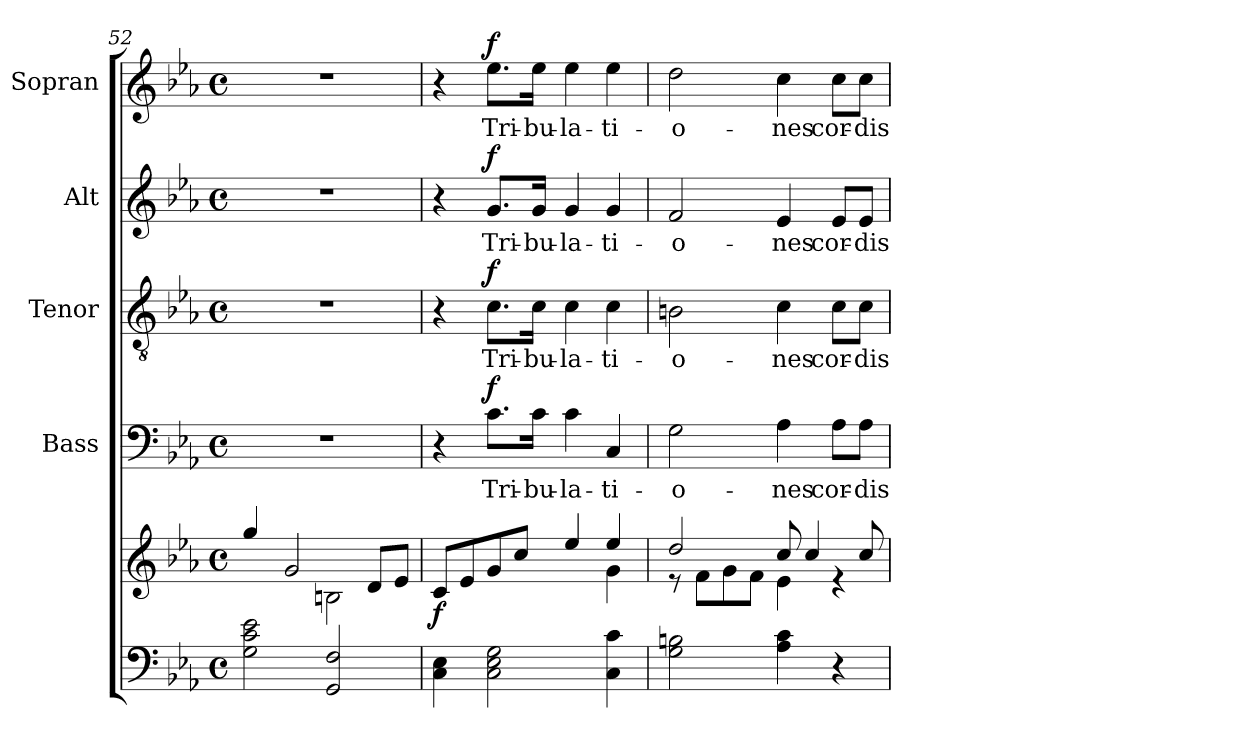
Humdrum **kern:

**kern	**kern	**dynam	**kern	**text	**dynam	**kern	**text	**dynam	**kern	**text	**dynam	**kern	**text	**dynam
*part5	*part5	*part5	*part4	*part4	*part4	*part3	*part3	*part3	*part2	*part2	*part2	*part1	*part1	*part1
*staff6	*staff5	*staff5/6	*staff4	*staff4	*staff4	*staff3	*staff3	*staff3	*staff2	*staff2	*staff2	*staff1	*staff1	*staff1
*	*	*	*I"Bass	*	*	*I"Tenor	*	*	*I"Alt	*	*	*I"Sopran	*	*
*	*	*	*I'B.	*	*	*I'T.	*	*	*I'A.	*	*	*I'S.	*	*
*clefF4	*clefG2	*	*clefF4	*	*	*clefGv2	*	*	*clefG2	*	*	*clefG2	*	*
*k[b-e-a-]	*k[b-e-a-]	*	*k[b-e-a-]	*	*	*k[b-e-a-]	*	*	*k[b-e-a-]	*	*	*k[b-e-a-]	*	*
*E-:	*E-:	*	*E-:	*	*	*E-:	*	*	*E-:	*	*	*E-:	*	*
*M4/4	*M4/4	*	*M4/4	*	*	*M4/4	*	*	*M4/4	*	*	*M4/4	*	*
*met(c)	*met(c)	*	*met(c)	*	*	*met(c)	*	*	*met(c)	*	*	*met(c)	*	*
=52	=52	=52	=52	=52	=52	=52	=52	=52	=52	=52	=52	=52	=52	=52
*	*^	*	*	*	*	*	*	*	*	*	*	*	*	*
2G\ 2c\ 2e-\	4gg/	2ryy	.	1r	.	.	1r	.	.	1r	.	.	1r	.	.
.	2g/	.	.	.	.	.	.	.	.	.	.	.	.	.	.
2GG/ 2F/	.	2Bn\	.	.	.	.	.	.	.	.	.	.	.	.	.
.	8d/L	.	.	.	.	.	.	.	.	.	.	.	.	.	.
.	8e-/J	.	.	.	.	.	.	.	.	.	.	.	.	.	.
!!LO:PB:g=z
=53	=53	=53	=53	=53	=53	=53	=53	=53	=53	=53	=53	=53	=53	=53	=53
!	!	!	!LO:DY:b	!	!	!	!	!	!	!	!	!	!	!	!
4C\ 4E-\	8c/L	2.ryy	f	4r	.	.	4r	.	.	4r	.	.	4r	.	.
.	8e-/	.	.	.	.	.	.	.	.	.	.	.	.	.	.
!	!	!	!	!	!LO:LY:b	!LO:DY:a	!	!LO:LY:b	!LO:DY:a	!	!LO:LY:b	!LO:DY:a	!	!LO:LY:b	!LO:DY:a
2C\ 2E-\ 2G\	8g/	.	.	8.c\L	Tri-	f	8.c\L	Tri-	f	8.g/L	Tri-	f	8.ee-\L	Tri-	f
.	8cc/J	.	.	.	.	.	.	.	.	.	.	.	.	.	.
!	!	!	!	!	!LO:LY:b	!	!	!LO:LY:b	!	!	!LO:LY:b	!	!	!LO:LY:b	!
.	.	.	.	16c\Jk	-bu-	.	16c\Jk	-bu-	.	16g/Jk	-bu-	.	16ee-\Jk	-bu-	.
!	!	!	!	!	!LO:LY:b	!	!	!LO:LY:b	!	!	!LO:LY:b	!	!	!LO:LY:b	!
.	4ee-/	.	.	4c\	-la-	.	4c\	-la-	.	4g/	-la-	.	4ee-\	-la-	.
!	!	!	!	!	!LO:LY:b	!	!	!LO:LY:b	!	!	!LO:LY:b	!	!	!LO:LY:b	!
4C\ 4c\	4ee-/	4g\	.	4C/	-ti-	.	4c\	-ti-	.	4g/	-ti-	.	4ee-\	-ti-	.
=54	=54	=54	=54	=54	=54	=54	=54	=54	=54	=54	=54	=54	=54	=54	=54
!	!	!	!	!	!LO:LY:b	!	!	!LO:LY:b	!	!	!LO:LY:b	!	!	!LO:LY:b	!
2G\ 2Bn\	2dd/	8re	.	2G\	-o-	.	2Bn\	-o-	.	2f/	-o-	.	2dd\	-o-	.
.	.	8f\L	.	.	.	.	.	.	.	.	.	.	.	.	.
.	.	8g\	.	.	.	.	.	.	.	.	.	.	.	.	.
.	.	8f\J	.	.	.	.	.	.	.	.	.	.	.	.	.
!	!	!	!	!	!LO:LY:b	!	!	!LO:LY:b	!	!	!LO:LY:b	!	!	!LO:LY:b	!
4A-\ 4c\	8cc/	4e-\	.	4A-\	-nes	.	4c\	-nes	.	4e-/	-nes	.	4cc\	-nes	.
.	4cc/	.	.	.	.	.	.	.	.	.	.	.	.	.	.
!	!	!	!	!	!LO:LY:b	!	!	!LO:LY:b	!	!	!LO:LY:b	!	!	!LO:LY:b	!
4r	.	4rd	.	8A-\L	cor-	.	8c\L	cor-	.	8e-/L	cor-	.	8cc\L	cor-	.
!	!	!	!	!	!LO:LY:b	!	!	!LO:LY:b	!	!	!LO:LY:b	!	!	!LO:LY:b	!
.	8cc/	.	.	8A-\J	-dis	.	8c\J	-dis	.	8e-/J	-dis	.	8cc\J	-dis	.
*	*v	*v	*	*	*	*	*	*	*	*	*	*	*	*	*
=	=	=	=	=	=	=	=	=	=	=	=	=	=	=
*-	*-	*-	*-	*-	*-	*-	*-	*-	*-	*-	*-	*-	*-	*-
